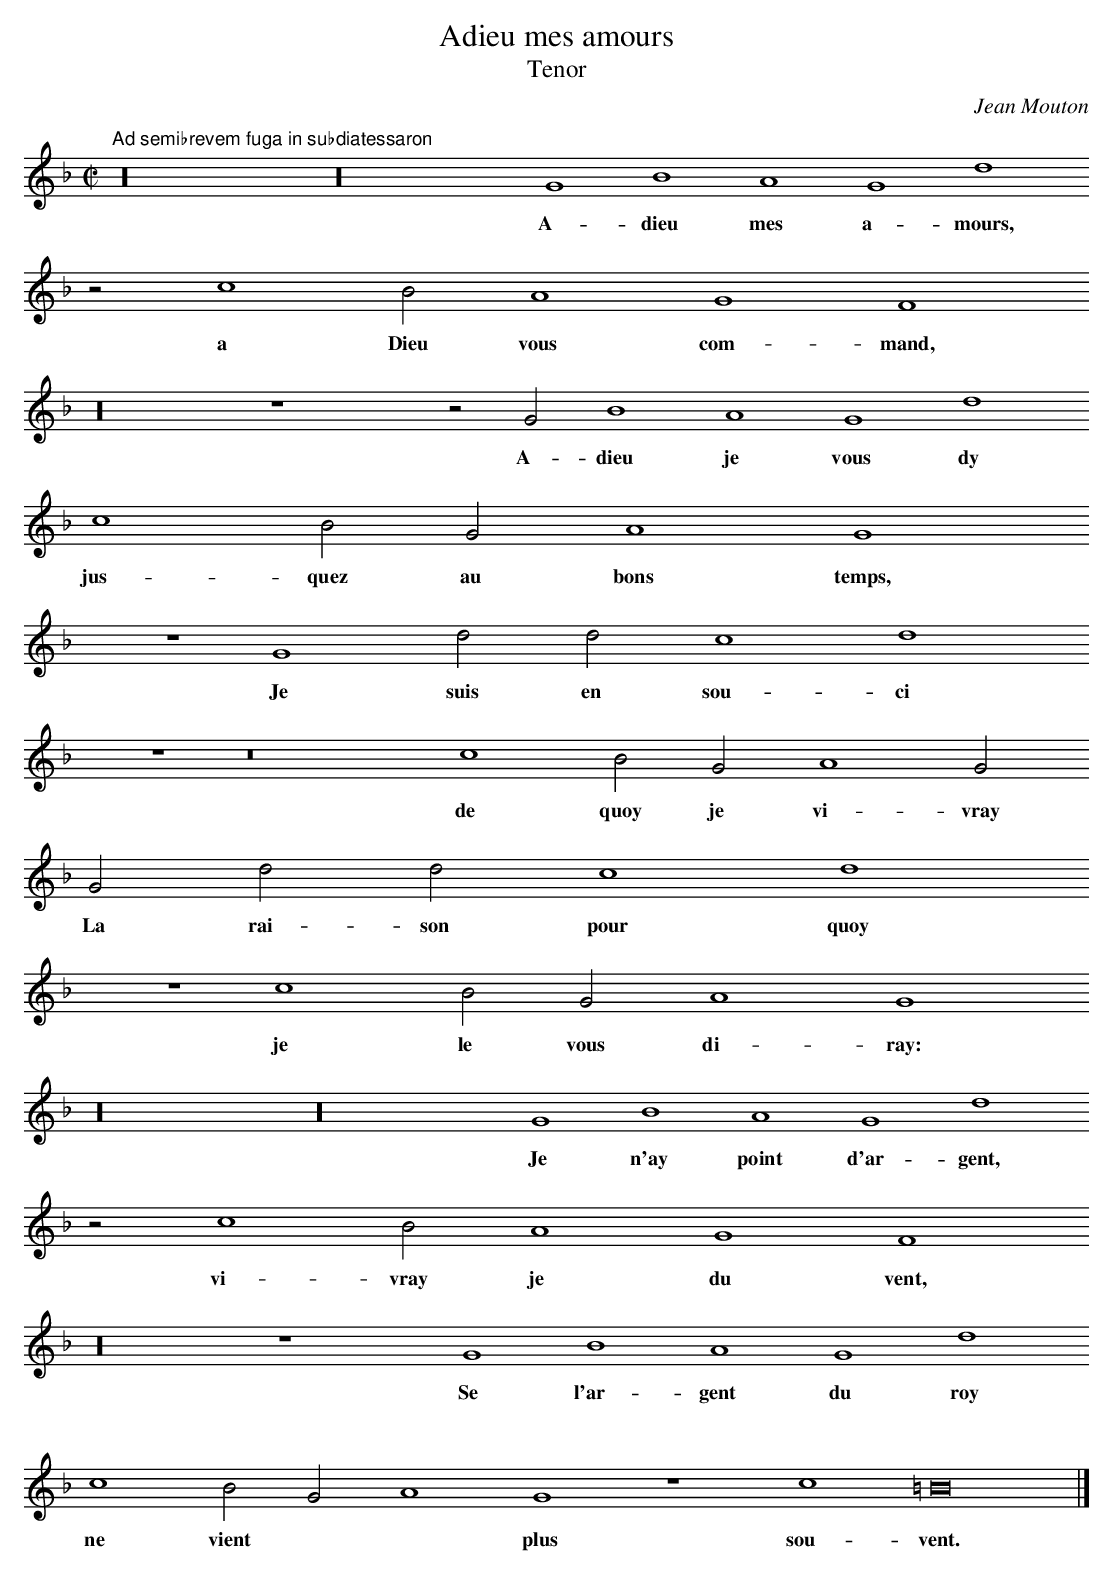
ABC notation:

X:1
T:Adieu mes amours
T:Tenor
C:Jean Mouton
M:C|
L:1/2
K:G dor -8va
"Ad semibrevem fuga in subdiatessaron"z8 z8 G2 B2 A2 G2 d2
w: A- dieu mes a- mours,
z c2 B A2 G2 F2
w: a Dieu vous com- mand,
z8 z2 z G B2 A2 G2 d2
w: A- dieu je vous dy
c2 B G A2 G2
w: jus- quez au bons temps,
z2 G2 d d c2 d2
w: Je suis en sou- ci
z2 z4 c2 B G A2 G
w: de quoy je vi- vray
G d d c2 d2
w: La rai- son pour quoy
z2 c2 B G A2 G2
w: je le vous di- ray:
z8 z8 G2 B2 A2 G2 d2
w: Je n'ay point d'ar- gent,
z c2 B A2 G2 F2
w: vi- vray je du vent,
z8 z2 G2 B2 A2 G2 d2
w: Se l'ar- gent du roy
c2 B G A2 G2 z2 c2 =B4 |]
w: ne vient * * plus sou- vent.
